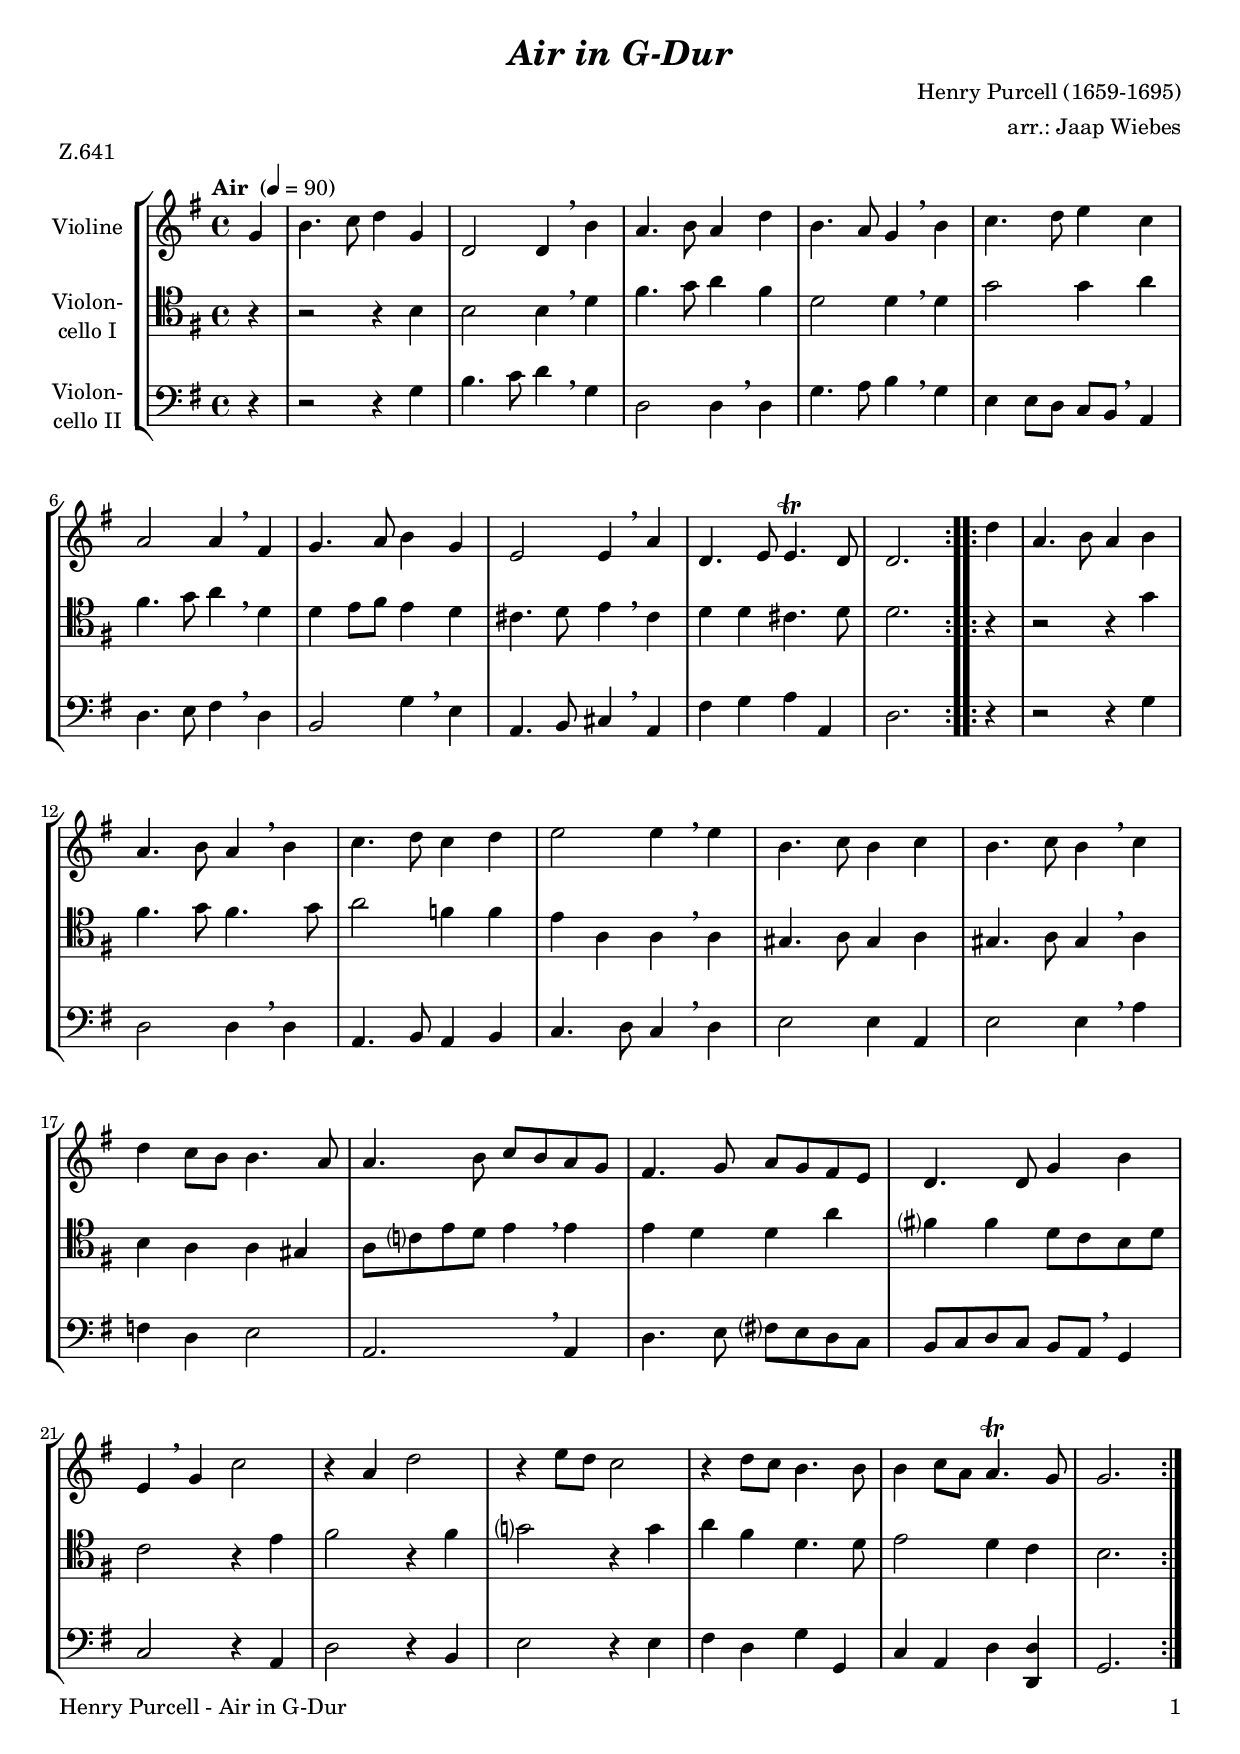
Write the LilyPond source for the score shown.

\version "2.22.0"
\include "deutsch.ly"
  
#(set-global-staff-size 19)

\header {
  title     = \markup \bold \italic "Air in G-Dur"
  composer  = "Henry Purcell (1659-1695)"
  arranger  = "arr.: Jaap Wiebes"
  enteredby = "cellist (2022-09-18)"
  piece     = "Z.641"
}

voiceconsts = {
  \key g \major
  \time 4/4
  \clef "bass"
%  \numericTimeSignature
  \compressEmptyMeasures
  % Set default beaming for all staves
%  \set Timing.beamExceptions = #'()
%  \set Timing.baseMoment     = #(ly:make-moment 1 4)
%  \set Timing.beatStructure  = #'(1 1 1)
  \tempo "Air " 4=90
}

micl = "clarinet"
mifl = "flute"
miob = "oboe"
mifh = "french horn"
misx = "tenor sax"
mist = "string ensemble 1"
mipz = "pizzicato strings"
mivl = "violin"
miba = "cello"

boxa = { \bar "||" \mark \markup \box \italic "A" }
boxb = { \bar "||" \mark \markup \box \italic "B" }
boxc = { \bar "||" \mark \markup \box \italic "C" }
boxd = { \bar "||" \mark \markup \box \italic "D" }

arco = \markup \italic "arco"
dcas = \mark \markup { \italic "D.C. al " \musicglyph #"scripts.coda" }
pizz = \markup \italic "pizz."
rit  = \mark \markup \box \italic "rit."

va = \relative c' {
  \voiceconsts
  \clef "treble"

  \repeat volta 2 {
    \partial 4 g'4
    h4. c8 d4 g,
    d2 d4 \breathe h'
    a4. h8 a4 d
    h4. a8 g4 \breathe h
    c4. d8 e4 c
    a2 a4 \breathe fis
    g4. a8 h4 g

    e2 e4 \breathe a
    d,4. e8 e4.\trill d8
    d2.
  }

  \repeat volta 2 {
    d'4
    a4. h8 a4 h
    a4. h8 a4 \breathe h
    c4. d8 c4 d
    e2 e4 \breathe e

    h4. c8 h4 c
    h4. c8 h4 \breathe c
    d c8 h h4. a8
    a4. h8 c h a g
    fis4. g8 a g fis e
    d4. d8 g4 h

    e, \breathe g c2
    r4 a d2
    r4 e8 d c2
    r4 d8 c h4. h8
    h4 c8 a a4.\trill g8
    g2.
  }  
}

vb = \relative c' {
  \voiceconsts
  \clef "tenor"

  \repeat volta 2 {
    \partial 4 r4
    r2 r4 h
    h2 h4 \breathe d
    fis4. g8 a4 fis
    d2 d4 \breathe d
    g2 g4 a
    fis4. g8 a4 \breathe d,
    d e8 fis e4 d

    cis4. d8 e4 \breathe cis
    d d cis4. d8
    d2.
  }

  \repeat volta 2 {
    r4
    r2 r4 g
    fis4. g8 fis4. g8
    a2 f4 f
    e a, a \breathe a

    gis4. a8 gis4 a
    gis4. a8 gis4 \breathe a
    h a a gis
    a8 c? e d e4 \breathe e
    e d d a'
    fis? fis d8 c h d

    c2 r4 e
    fis2 r4 fis
    g?2 r4 g
    a fis d4. d8
    e2 d4 c
    h2.
  }  
}

vc = \relative c' {
  \voiceconsts

  \repeat volta 2 {
    \partial 4 r4
    r2 r4 g
    h4. c8 d4 \breathe g,
    d2 d4 \breathe d
    g4. a8 h4 \breathe g
    e e8 d c h \breathe a4
    d4. e8 fis4 \breathe d
    h2 g'4 \breathe e

    a,4. h8 cis4 \breathe a
    fis' g a a,
    d2.
  }

  \repeat volta 2 {
    r4
    r2 r4 g
    d2 d4 \breathe d
    a4. h8 a4 h
    c4. d8 c4 \breathe d

    e2 e4 a,
    e'2 e4 \breathe a
    f d e2
    a,2. \breathe a4
    d4. e8 fis? e d c
    h c d c h a \breathe g4

    c2 r4 a
    d2 r4 h
    e2 r4 e
    fis d g g,
    c a d <d, d'>
    g2.
  }  
}


music = \new StaffGroup <<
      \new Staff {
	\set Staff.midiInstrument = \mivl
	\set Staff.instrumentName = \markup \center-column { "Violine" }
	\transpose g g { \va }
      }

      \new Staff {
	\set Staff.midiInstrument = \miba
	\set Staff.instrumentName = \markup \center-column { "Violon-" "cello I" }
	\transpose g g { \vb }
      }

      \new Staff {
	\set Staff.midiInstrument = \miba
	\set Staff.instrumentName = \markup \center-column { "Violon-" "cello II" }
	\transpose g g { \vc }
      }
>>

\book {
   \paper {
    print-page-number = ##t
    print-first-page-number = ##t
    ragged-last-bottom = ##f
    oddHeaderMarkup = \markup \null
    evenHeaderMarkup = \markup \null
    oddFooterMarkup = \markup {
      \fill-line {
        \on-the-fly #print-page-number-check-first
        "Henry Purcell - Air in G-Dur" \fromproperty #'page:page-number-string
      }
    }
    evenFooterMarkup = \oddFooterMarkup
  } \score {
    \music
    \layout {}
  }

  \score {
    \unfoldRepeats \music

    \midi {
      \context {
        \Score
      }
    }
  }
}